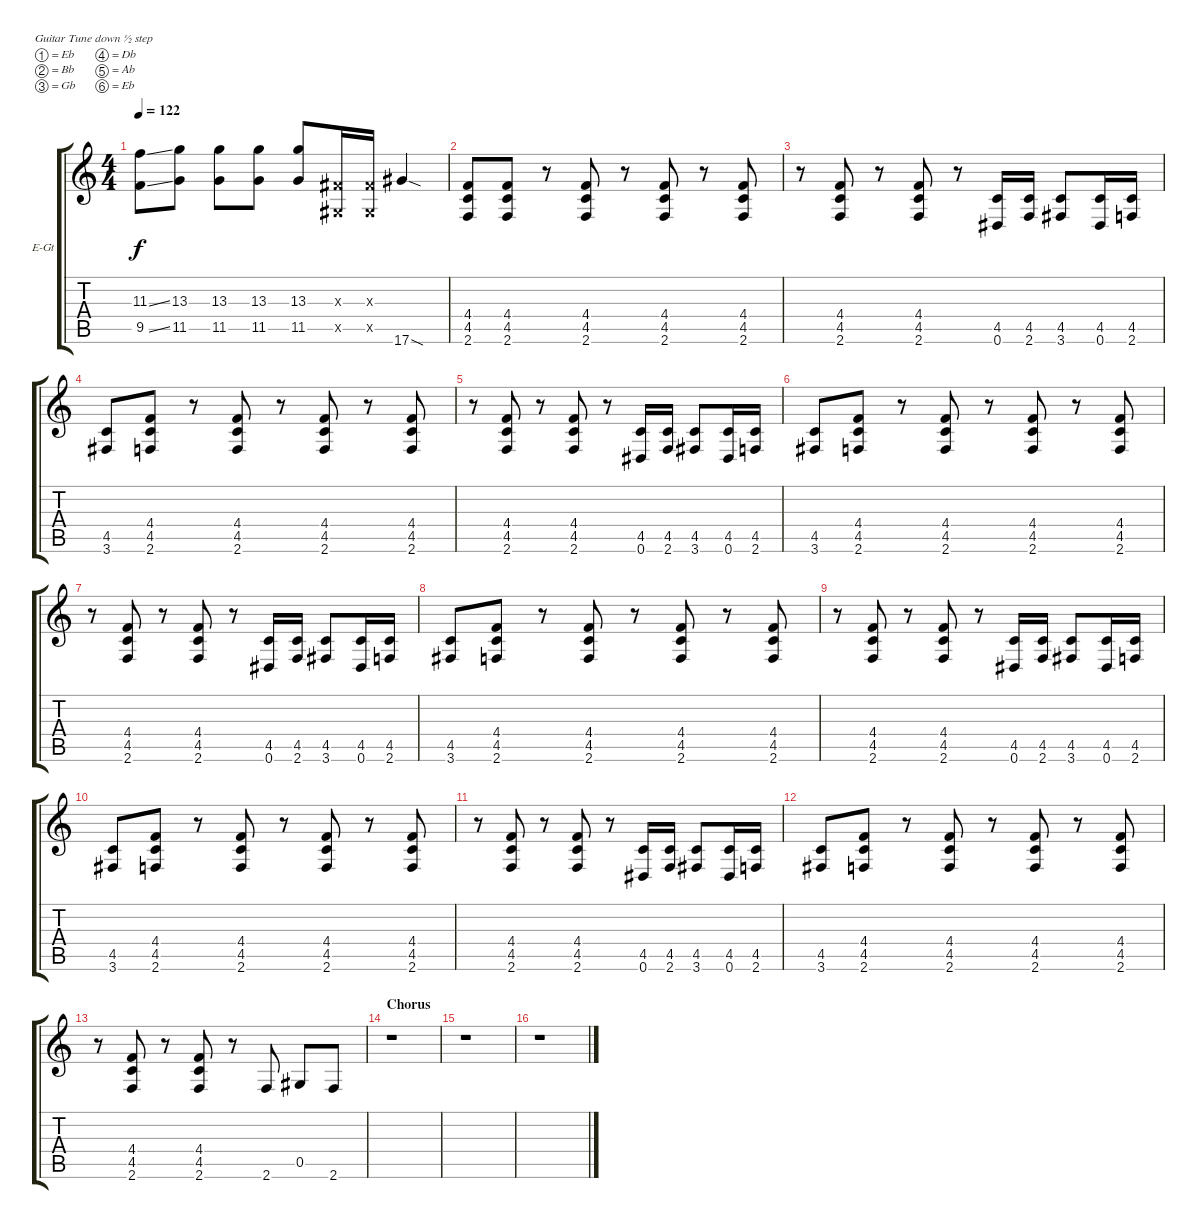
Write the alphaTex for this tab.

\bracketExtendMode groupsimilarinstruments
\firstSystemTrackNameOrientation horizontal
\otherSystemsTrackNameOrientation horizontal
\track ("Guit 2" "E-Gt") {instrument distortionguitar}
\staff {score tabs}
\tuning (Eb4 Bb3 Gb3 Db3 Ab2 Eb2)
\ts (4 4)
\tempo 122
\clef g2
\ks c
(11.3{ss} 9.5{ss}).8{dy f} (13.3 11.5).8 (13.3 11.5).8 (13.3 11.5).8 (13.3 11.5).8 (0.3{x} 0.5{x}).16 (0.3{x} 0.5{x}).16 17.6{sod}.4 |
(4.4 4.5 2.6).8 (4.4 4.5 2.6).8 r.8 (4.4 4.5 2.6).8 r.8 (4.4 4.5 2.6).8 r.8 (4.4 4.5 2.6).8 |
r.8 (4.4 4.5 2.6).8 r.8 (4.4 4.5 2.6).8 r.8 (4.5 0.6).16 (4.5 2.6).16 (4.5 3.6).8 (4.5 0.6).16 (4.5 2.6).16 |
(4.5 3.6).8 (4.4 4.5 2.6).8 r.8 (4.4 4.5 2.6).8 r.8 (4.4 4.5 2.6).8 r.8 (4.4 4.5 2.6).8 |
r.8 (4.4 4.5 2.6).8 r.8 (4.4 4.5 2.6).8 r.8 (4.5 0.6).16 (4.5 2.6).16 (4.5 3.6).8 (4.5 0.6).16 (4.5 2.6).16 |
(4.5 3.6).8 (4.4 4.5 2.6).8 r.8 (4.4 4.5 2.6).8 r.8 (4.4 4.5 2.6).8 r.8 (4.4 4.5 2.6).8 |
r.8 (4.4 4.5 2.6).8 r.8 (4.4 4.5 2.6).8 r.8 (4.5 0.6).16 (4.5 2.6).16 (4.5 3.6).8 (4.5 0.6).16 (4.5 2.6).16 |
(4.5 3.6).8 (4.4 4.5 2.6).8 r.8 (4.4 4.5 2.6).8 r.8 (4.4 4.5 2.6).8 r.8 (4.4 4.5 2.6).8 |
r.8 (4.4 4.5 2.6).8 r.8 (4.4 4.5 2.6).8 r.8 (4.5 0.6).16 (4.5 2.6).16 (4.5 3.6).8 (4.5 0.6).16 (4.5 2.6).16 |
(4.5 3.6).8 (4.4 4.5 2.6).8 r.8 (4.4 4.5 2.6).8 r.8 (4.4 4.5 2.6).8 r.8 (4.4 4.5 2.6).8 |
r.8 (4.4 4.5 2.6).8 r.8 (4.4 4.5 2.6).8 r.8 (4.5 0.6).16 (4.5 2.6).16 (4.5 3.6).8 (4.5 0.6).16 (4.5 2.6).16 |
(4.5 3.6).8 (4.4 4.5 2.6).8 r.8 (4.4 4.5 2.6).8 r.8 (4.4 4.5 2.6).8 r.8 (4.4 4.5 2.6).8 |
r.8 (4.4 4.5 2.6).8 r.8 (4.4 4.5 2.6).8 r.8 2.6.8 0.5.8 2.6.8 |
\section ("" "Chorus")
r.1 |
r.1 |
r.1
